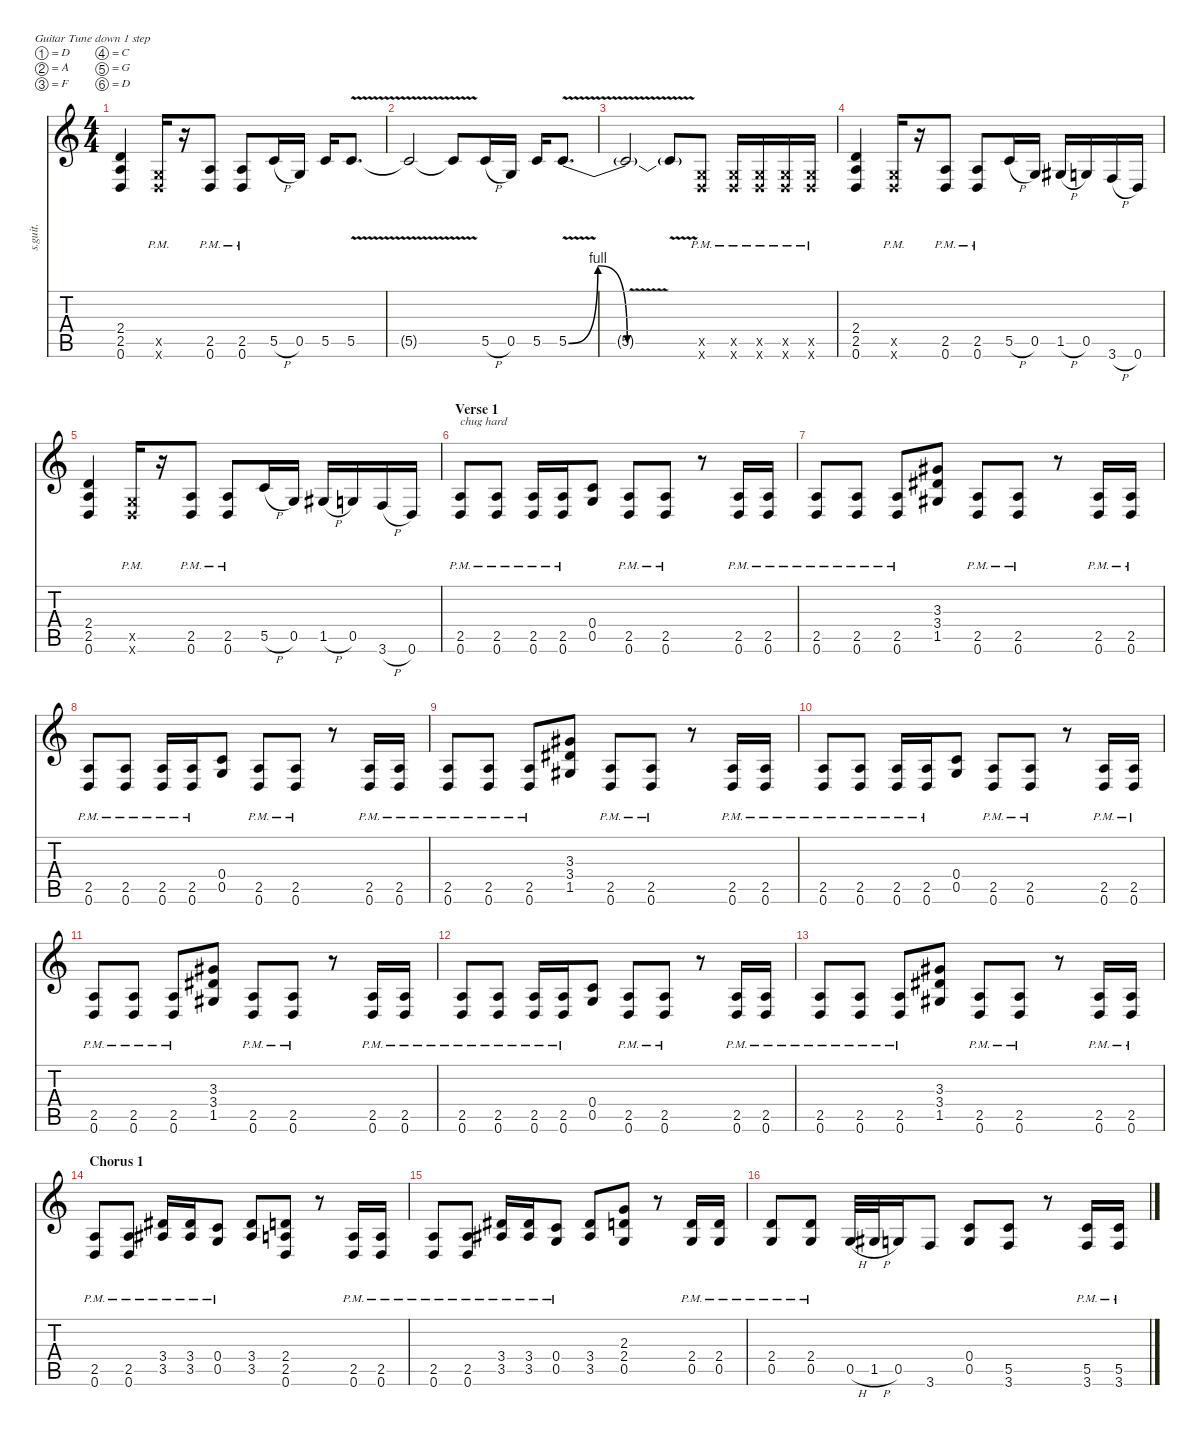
\defaultSystemsLayout 4
\hideDynamics
\bracketExtendMode nobrackets
\track ("James Hetfield (Rhythm)" "s.guit.") {instrument distortionguitar}
\staff {score tabs}
\tuning (D4 A3 F3 C3 G2 D2)
\ts (4 4)
\tempo (88 hide)
\clef g2
\ks c
(2.4 2.5 0.6).4{lyrics (0 "") lyrics (1 "") lyrics (2 "") lyrics (3 "") lyrics (4 "") dy f} (0.5{pm x} 0.6{pm x}).16{lyrics (0 "") lyrics (1 "") lyrics (2 "") lyrics (3 "") lyrics (4 "")} r.16 (2.5{pm} 0.6{pm}).8{lyrics (0 "") lyrics (1 "") lyrics (2 "") lyrics (3 "") lyrics (4 "")} (2.5{pm} 0.6{pm}).8{lyrics (0 "") lyrics (1 "") lyrics (2 "") lyrics (3 "") lyrics (4 "")} 5.5{h}.16{lyrics (0 "") lyrics (1 "") lyrics (2 "") lyrics (3 "") lyrics (4 "")} 0.5.16{lyrics (0 "") lyrics (1 "") lyrics (2 "") lyrics (3 "") lyrics (4 "")} 5.5.16{lyrics (0 "") lyrics (1 "") lyrics (2 "") lyrics (3 "") lyrics (4 "")} 5.5{v}.8{d lyrics (0 "") lyrics (1 "") lyrics (2 "") lyrics (3 "") lyrics (4 "")} |
\tempo (89 hide)
5.5{v t}.2{lyrics (0 "") lyrics (1 "") lyrics (2 "") lyrics (3 "") lyrics (4 "")} 5.5{v t}.8{lyrics (0 "") lyrics (1 "") lyrics (2 "") lyrics (3 "") lyrics (4 "")} 5.5{h}.16{lyrics (0 "") lyrics (1 "") lyrics (2 "") lyrics (3 "") lyrics (4 "")} 0.5.16{lyrics (0 "") lyrics (1 "") lyrics (2 "") lyrics (3 "") lyrics (4 "")} 5.5.16{lyrics (0 "") lyrics (1 "") lyrics (2 "") lyrics (3 "") lyrics (4 "")} 5.5{be (bendrelease 0 0 30 4 30 4 60 0) v}.8{d lyrics (0 "") lyrics (1 "") lyrics (2 "") lyrics (3 "") lyrics (4 "")} |
\tempo (91 hide)
5.5{v t}.2{lyrics (0 "") lyrics (1 "") lyrics (2 "") lyrics (3 "") lyrics (4 "")} 5.5{v t}.8{lyrics (0 "") lyrics (1 "") lyrics (2 "") lyrics (3 "") lyrics (4 "")} (0.5{pm x} 0.6{pm x}).8{lyrics (0 "") lyrics (1 "") lyrics (2 "") lyrics (3 "") lyrics (4 "")} (0.5{pm x} 0.6{pm x}).16{lyrics (0 "") lyrics (1 "") lyrics (2 "") lyrics (3 "") lyrics (4 "")} (0.5{pm x} 0.6{pm x}).16{lyrics (0 "") lyrics (1 "") lyrics (2 "") lyrics (3 "") lyrics (4 "")} (0.5{pm x} 0.6{pm x}).16{lyrics (0 "") lyrics (1 "") lyrics (2 "") lyrics (3 "") lyrics (4 "")} (0.5{pm x} 0.6{pm x}).16{lyrics (0 "") lyrics (1 "") lyrics (2 "") lyrics (3 "") lyrics (4 "")} |
\tempo (88 hide)
(2.4 2.5 0.6).4{lyrics (0 "") lyrics (1 "") lyrics (2 "") lyrics (3 "") lyrics (4 "")} (0.5{pm x} 0.6{pm x}).16{lyrics (0 "") lyrics (1 "") lyrics (2 "") lyrics (3 "") lyrics (4 "")} r.16 (2.5{pm} 0.6{pm}).8{lyrics (0 "") lyrics (1 "") lyrics (2 "") lyrics (3 "") lyrics (4 "")} (2.5{pm} 0.6{pm}).8{lyrics (0 "") lyrics (1 "") lyrics (2 "") lyrics (3 "") lyrics (4 "")} 5.5{h}.16{lyrics (0 "") lyrics (1 "") lyrics (2 "") lyrics (3 "") lyrics (4 "")} 0.5.16{lyrics (0 "") lyrics (1 "") lyrics (2 "") lyrics (3 "") lyrics (4 "")} 1.5{h acc #}.16{lyrics (0 "") lyrics (1 "") lyrics (2 "") lyrics (3 "") lyrics (4 "")} 0.5.16{lyrics (0 "") lyrics (1 "") lyrics (2 "") lyrics (3 "") lyrics (4 "")} 3.6{h}.16{lyrics (0 "") lyrics (1 "") lyrics (2 "") lyrics (3 "") lyrics (4 "")} 0.6.16{lyrics (0 "") lyrics (1 "") lyrics (2 "") lyrics (3 "") lyrics (4 "")} |
\tempo (90 hide)
(2.4 2.5 0.6).4{lyrics (0 "") lyrics (1 "") lyrics (2 "") lyrics (3 "") lyrics (4 "")} (0.5{pm x} 0.6{pm x}).16{lyrics (0 "") lyrics (1 "") lyrics (2 "") lyrics (3 "") lyrics (4 "")} r.16 (2.5{pm} 0.6{pm}).8{lyrics (0 "") lyrics (1 "") lyrics (2 "") lyrics (3 "") lyrics (4 "")} (2.5{pm} 0.6{pm}).8{lyrics (0 "") lyrics (1 "") lyrics (2 "") lyrics (3 "") lyrics (4 "")} 5.5{h}.16{lyrics (0 "") lyrics (1 "") lyrics (2 "") lyrics (3 "") lyrics (4 "")} 0.5.16{lyrics (0 "") lyrics (1 "") lyrics (2 "") lyrics (3 "") lyrics (4 "")} 1.5{h acc #}.16{lyrics (0 "") lyrics (1 "") lyrics (2 "") lyrics (3 "") lyrics (4 "")} 0.5.16{lyrics (0 "") lyrics (1 "") lyrics (2 "") lyrics (3 "") lyrics (4 "")} 3.6{h}.16{lyrics (0 "") lyrics (1 "") lyrics (2 "") lyrics (3 "") lyrics (4 "")} 0.6.16{lyrics (0 "") lyrics (1 "") lyrics (2 "") lyrics (3 "") lyrics (4 "")} |
\section ("" "Verse 1")
\tempo (88 hide)
(2.5{pm} 0.6{pm}).8{txt "chug hard" lyrics (0 "") lyrics (1 "") lyrics (2 "") lyrics (3 "") lyrics (4 "")} (2.5{pm} 0.6{pm}).8{lyrics (0 "") lyrics (1 "") lyrics (2 "") lyrics (3 "") lyrics (4 "")} (2.5{pm} 0.6{pm}).16{lyrics (0 "") lyrics (1 "") lyrics (2 "") lyrics (3 "") lyrics (4 "")} (2.5{pm} 0.6{pm}).16{lyrics (0 "") lyrics (1 "") lyrics (2 "") lyrics (3 "") lyrics (4 "")} (0.4 0.5).8{lyrics (0 "") lyrics (1 "") lyrics (2 "") lyrics (3 "") lyrics (4 "")} (2.5{pm} 0.6{pm}).8{lyrics (0 "") lyrics (1 "") lyrics (2 "") lyrics (3 "") lyrics (4 "")} (2.5{pm} 0.6{pm}).8{lyrics (0 "") lyrics (1 "") lyrics (2 "") lyrics (3 "") lyrics (4 "")} r.8 (2.5{pm} 0.6{pm}).16{lyrics (0 "") lyrics (1 "") lyrics (2 "") lyrics (3 "") lyrics (4 "")} (2.5{pm} 0.6{pm}).16{lyrics (0 "") lyrics (1 "") lyrics (2 "") lyrics (3 "") lyrics (4 "")} |
\tempo (89 hide)
(2.5{pm} 0.6{pm}).8{lyrics (0 "") lyrics (1 "") lyrics (2 "") lyrics (3 "") lyrics (4 "")} (2.5{pm} 0.6{pm}).8{lyrics (0 "") lyrics (1 "") lyrics (2 "") lyrics (3 "") lyrics (4 "")} (2.5{pm} 0.6{pm}).8{lyrics (0 "") lyrics (1 "") lyrics (2 "") lyrics (3 "") lyrics (4 "")} (3.3{acc #} 3.4{acc #} 1.5{acc #}).8{lyrics (0 "") lyrics (1 "") lyrics (2 "") lyrics (3 "") lyrics (4 "")} (2.5{pm} 0.6{pm}).8{lyrics (0 "") lyrics (1 "") lyrics (2 "") lyrics (3 "") lyrics (4 "")} (2.5{pm} 0.6{pm}).8{lyrics (0 "") lyrics (1 "") lyrics (2 "") lyrics (3 "") lyrics (4 "")} r.8 (2.5{pm} 0.6{pm}).16{lyrics (0 "") lyrics (1 "") lyrics (2 "") lyrics (3 "") lyrics (4 "")} (2.5{pm} 0.6{pm}).16{lyrics (0 "") lyrics (1 "") lyrics (2 "") lyrics (3 "") lyrics (4 "")} |
\tempo (90 hide)
(2.5{pm} 0.6{pm}).8{lyrics (0 "") lyrics (1 "") lyrics (2 "") lyrics (3 "") lyrics (4 "")} (2.5{pm} 0.6{pm}).8{lyrics (0 "") lyrics (1 "") lyrics (2 "") lyrics (3 "") lyrics (4 "")} (2.5{pm} 0.6{pm}).16{lyrics (0 "") lyrics (1 "") lyrics (2 "") lyrics (3 "") lyrics (4 "")} (2.5{pm} 0.6{pm}).16{lyrics (0 "") lyrics (1 "") lyrics (2 "") lyrics (3 "") lyrics (4 "")} (0.4 0.5).8{lyrics (0 "") lyrics (1 "") lyrics (2 "") lyrics (3 "") lyrics (4 "")} (2.5{pm} 0.6{pm}).8{lyrics (0 "") lyrics (1 "") lyrics (2 "") lyrics (3 "") lyrics (4 "")} (2.5{pm} 0.6{pm}).8{lyrics (0 "") lyrics (1 "") lyrics (2 "") lyrics (3 "") lyrics (4 "")} r.8 (2.5{pm} 0.6{pm}).16{lyrics (0 "") lyrics (1 "") lyrics (2 "") lyrics (3 "") lyrics (4 "")} (2.5{pm} 0.6{pm}).16{lyrics (0 "") lyrics (1 "") lyrics (2 "") lyrics (3 "") lyrics (4 "")} |
\tempo (89 hide)
(2.5{pm} 0.6{pm}).8{lyrics (0 "") lyrics (1 "") lyrics (2 "") lyrics (3 "") lyrics (4 "")} (2.5{pm} 0.6{pm}).8{lyrics (0 "") lyrics (1 "") lyrics (2 "") lyrics (3 "") lyrics (4 "")} (2.5{pm} 0.6{pm}).8{lyrics (0 "") lyrics (1 "") lyrics (2 "") lyrics (3 "") lyrics (4 "")} (3.3{acc #} 3.4{acc #} 1.5{acc #}).8{lyrics (0 "") lyrics (1 "") lyrics (2 "") lyrics (3 "") lyrics (4 "")} (2.5{pm} 0.6{pm}).8{lyrics (0 "") lyrics (1 "") lyrics (2 "") lyrics (3 "") lyrics (4 "")} (2.5{pm} 0.6{pm}).8{lyrics (0 "") lyrics (1 "") lyrics (2 "") lyrics (3 "") lyrics (4 "")} r.8 (2.5{pm} 0.6{pm}).16{lyrics (0 "") lyrics (1 "") lyrics (2 "") lyrics (3 "") lyrics (4 "")} (2.5{pm} 0.6{pm}).16{lyrics (0 "") lyrics (1 "") lyrics (2 "") lyrics (3 "") lyrics (4 "")} |
\tempo (90 hide)
(2.5{pm} 0.6{pm}).8{lyrics (0 "") lyrics (1 "") lyrics (2 "") lyrics (3 "") lyrics (4 "")} (2.5{pm} 0.6{pm}).8{lyrics (0 "") lyrics (1 "") lyrics (2 "") lyrics (3 "") lyrics (4 "")} (2.5{pm} 0.6{pm}).16{lyrics (0 "") lyrics (1 "") lyrics (2 "") lyrics (3 "") lyrics (4 "")} (2.5{pm} 0.6{pm}).16{lyrics (0 "") lyrics (1 "") lyrics (2 "") lyrics (3 "") lyrics (4 "")} (0.4 0.5).8{lyrics (0 "") lyrics (1 "") lyrics (2 "") lyrics (3 "") lyrics (4 "")} (2.5{pm} 0.6{pm}).8{lyrics (0 "") lyrics (1 "") lyrics (2 "") lyrics (3 "") lyrics (4 "")} (2.5{pm} 0.6{pm}).8{lyrics (0 "") lyrics (1 "") lyrics (2 "") lyrics (3 "") lyrics (4 "")} r.8 (2.5{pm} 0.6{pm}).16{lyrics (0 "") lyrics (1 "") lyrics (2 "") lyrics (3 "") lyrics (4 "")} (2.5{pm} 0.6{pm}).16{lyrics (0 "") lyrics (1 "") lyrics (2 "") lyrics (3 "") lyrics (4 "")} |
\tempo (89 hide)
(2.5{pm} 0.6{pm}).8{lyrics (0 "") lyrics (1 "") lyrics (2 "") lyrics (3 "") lyrics (4 "")} (2.5{pm} 0.6{pm}).8{lyrics (0 "") lyrics (1 "") lyrics (2 "") lyrics (3 "") lyrics (4 "")} (2.5{pm} 0.6{pm}).8{lyrics (0 "") lyrics (1 "") lyrics (2 "") lyrics (3 "") lyrics (4 "")} (3.3{acc #} 3.4{acc #} 1.5{acc #}).8{lyrics (0 "") lyrics (1 "") lyrics (2 "") lyrics (3 "") lyrics (4 "")} (2.5{pm} 0.6{pm}).8{lyrics (0 "") lyrics (1 "") lyrics (2 "") lyrics (3 "") lyrics (4 "")} (2.5{pm} 0.6{pm}).8{lyrics (0 "") lyrics (1 "") lyrics (2 "") lyrics (3 "") lyrics (4 "")} r.8 (2.5{pm} 0.6{pm}).16{lyrics (0 "") lyrics (1 "") lyrics (2 "") lyrics (3 "") lyrics (4 "")} (2.5{pm} 0.6{pm}).16{lyrics (0 "") lyrics (1 "") lyrics (2 "") lyrics (3 "") lyrics (4 "")} |
\tempo (88 hide)
(2.5{pm} 0.6{pm}).8{lyrics (0 "") lyrics (1 "") lyrics (2 "") lyrics (3 "") lyrics (4 "")} (2.5{pm} 0.6{pm}).8{lyrics (0 "") lyrics (1 "") lyrics (2 "") lyrics (3 "") lyrics (4 "")} (2.5{pm} 0.6{pm}).16{lyrics (0 "") lyrics (1 "") lyrics (2 "") lyrics (3 "") lyrics (4 "")} (2.5{pm} 0.6{pm}).16{lyrics (0 "") lyrics (1 "") lyrics (2 "") lyrics (3 "") lyrics (4 "")} (0.4 0.5).8{lyrics (0 "") lyrics (1 "") lyrics (2 "") lyrics (3 "") lyrics (4 "")} (2.5{pm} 0.6{pm}).8{lyrics (0 "") lyrics (1 "") lyrics (2 "") lyrics (3 "") lyrics (4 "")} (2.5{pm} 0.6{pm}).8{lyrics (0 "") lyrics (1 "") lyrics (2 "") lyrics (3 "") lyrics (4 "")} r.8 (2.5{pm} 0.6{pm}).16{lyrics (0 "") lyrics (1 "") lyrics (2 "") lyrics (3 "") lyrics (4 "")} (2.5{pm} 0.6{pm}).16{lyrics (0 "") lyrics (1 "") lyrics (2 "") lyrics (3 "") lyrics (4 "")} |
\tempo (90 hide)
(2.5{pm} 0.6{pm}).8{lyrics (0 "") lyrics (1 "") lyrics (2 "") lyrics (3 "") lyrics (4 "")} (2.5{pm} 0.6{pm}).8{lyrics (0 "") lyrics (1 "") lyrics (2 "") lyrics (3 "") lyrics (4 "")} (2.5{pm} 0.6{pm}).8{lyrics (0 "") lyrics (1 "") lyrics (2 "") lyrics (3 "") lyrics (4 "")} (3.3{acc #} 3.4{acc #} 1.5{acc #}).8{lyrics (0 "") lyrics (1 "") lyrics (2 "") lyrics (3 "") lyrics (4 "")} (2.5{pm} 0.6{pm}).8{lyrics (0 "") lyrics (1 "") lyrics (2 "") lyrics (3 "") lyrics (4 "")} (2.5{pm} 0.6{pm}).8{lyrics (0 "") lyrics (1 "") lyrics (2 "") lyrics (3 "") lyrics (4 "")} r.8 (2.5{pm} 0.6{pm}).16{lyrics (0 "") lyrics (1 "") lyrics (2 "") lyrics (3 "") lyrics (4 "")} (2.5{pm} 0.6{pm}).16{lyrics (0 "") lyrics (1 "") lyrics (2 "") lyrics (3 "") lyrics (4 "")} |
\section ("" "Chorus 1")
\tempo (89 hide)
(2.5{pm} 0.6{pm}).8{lyrics (0 "") lyrics (1 "") lyrics (2 "") lyrics (3 "") lyrics (4 "")} (2.5{pm} 0.6{pm}).8{lyrics (0 "") lyrics (1 "") lyrics (2 "") lyrics (3 "") lyrics (4 "")} (3.4{pm acc #} 3.5{pm acc #}).16{lyrics (0 "") lyrics (1 "") lyrics (2 "") lyrics (3 "") lyrics (4 "")} (3.4{pm acc #} 3.5{pm acc #}).16{lyrics (0 "") lyrics (1 "") lyrics (2 "") lyrics (3 "") lyrics (4 "")} (0.4{pm} 0.5{pm}).8{lyrics (0 "") lyrics (1 "") lyrics (2 "") lyrics (3 "") lyrics (4 "")} (3.4{acc #} 3.5{acc #}).8{lyrics (0 "") lyrics (1 "") lyrics (2 "") lyrics (3 "") lyrics (4 "")} (2.4 2.5 0.6).8{lyrics (0 "") lyrics (1 "") lyrics (2 "") lyrics (3 "") lyrics (4 "")} r.8 (2.5{pm} 0.6{pm}).16{lyrics (0 "") lyrics (1 "") lyrics (2 "") lyrics (3 "") lyrics (4 "")} (2.5{pm} 0.6{pm}).16{lyrics (0 "") lyrics (1 "") lyrics (2 "") lyrics (3 "") lyrics (4 "")} |
\tempo (90 hide)
(2.5{pm} 0.6{pm}).8{lyrics (0 "") lyrics (1 "") lyrics (2 "") lyrics (3 "") lyrics (4 "")} (2.5{pm} 0.6{pm}).8{lyrics (0 "") lyrics (1 "") lyrics (2 "") lyrics (3 "") lyrics (4 "")} (3.4{pm acc #} 3.5{pm acc #}).16{lyrics (0 "") lyrics (1 "") lyrics (2 "") lyrics (3 "") lyrics (4 "")} (3.4{pm acc #} 3.5{pm acc #}).16{lyrics (0 "") lyrics (1 "") lyrics (2 "") lyrics (3 "") lyrics (4 "")} (0.4{pm} 0.5{pm}).8{lyrics (0 "") lyrics (1 "") lyrics (2 "") lyrics (3 "") lyrics (4 "")} (3.4{acc #} 3.5{acc #}).8{lyrics (0 "") lyrics (1 "") lyrics (2 "") lyrics (3 "") lyrics (4 "")} (2.3 2.4 0.5).8{lyrics (0 "") lyrics (1 "") lyrics (2 "") lyrics (3 "") lyrics (4 "")} r.8 (2.4{pm} 0.5{pm}).16{lyrics (0 "") lyrics (1 "") lyrics (2 "") lyrics (3 "") lyrics (4 "")} (2.4{pm} 0.5{pm}).16{lyrics (0 "") lyrics (1 "") lyrics (2 "") lyrics (3 "") lyrics (4 "")} |
\tempo (89 hide)
(2.4{pm} 0.5{pm}).8{lyrics (0 "") lyrics (1 "") lyrics (2 "") lyrics (3 "") lyrics (4 "")} (2.4{pm} 0.5{pm}).8{lyrics (0 "") lyrics (1 "") lyrics (2 "") lyrics (3 "") lyrics (4 "")} 0.5{h}.32{lyrics (0 "") lyrics (1 "") lyrics (2 "") lyrics (3 "") lyrics (4 "")} 1.5{h acc #}.32{lyrics (0 "") lyrics (1 "") lyrics (2 "") lyrics (3 "") lyrics (4 "")} 0.5.16{lyrics (0 "") lyrics (1 "") lyrics (2 "") lyrics (3 "") lyrics (4 "")} 3.6.8{lyrics (0 "") lyrics (1 "") lyrics (2 "") lyrics (3 "") lyrics (4 "")} (0.4 0.5).8{lyrics (0 "") lyrics (1 "") lyrics (2 "") lyrics (3 "") lyrics (4 "")} (5.5 3.6).8{lyrics (0 "") lyrics (1 "") lyrics (2 "") lyrics (3 "") lyrics (4 "")} r.8 (5.5{pm} 3.6{pm}).16{lyrics (0 "") lyrics (1 "") lyrics (2 "") lyrics (3 "") lyrics (4 "")} (5.5{pm} 3.6{pm}).16{lyrics (0 "") lyrics (1 "") lyrics (2 "") lyrics (3 "") lyrics (4 "")}
